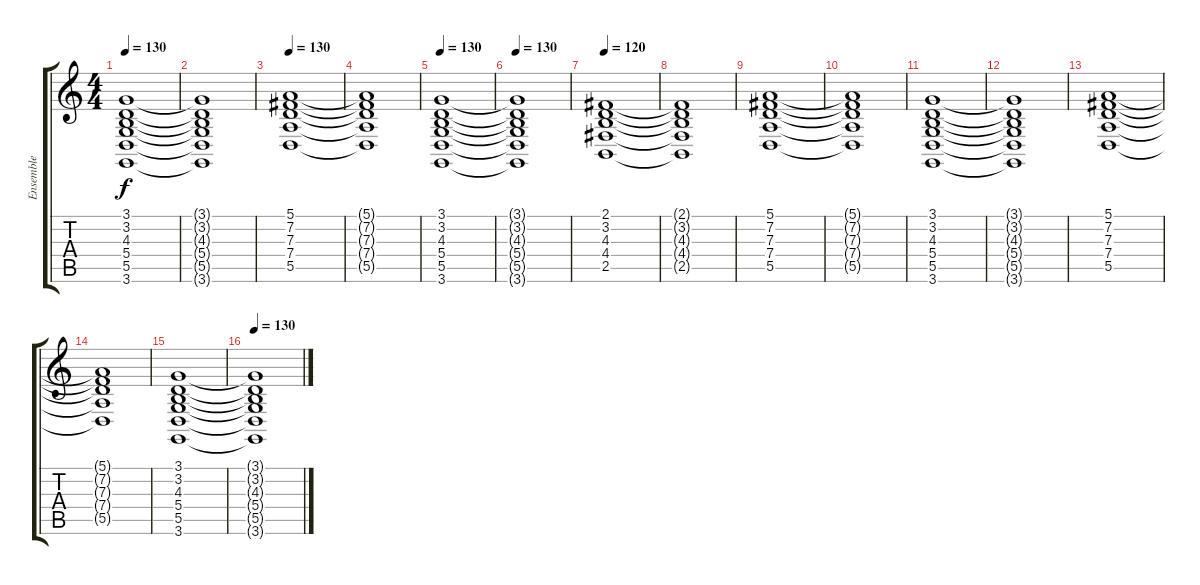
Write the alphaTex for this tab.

\track ("Ensemble" "Ensemble") {instrument stringensemble1}
\staff {score tabs}
\tuning (E4 B3 G3 D3 A2 E2) {hide}
\ts (4 4)
\tempo 130
\clef g2
\ks c
(3.1 3.2 4.3 5.4 5.5 3.6).1{dy f} |
(3.1{t} 3.2{t} 4.3{t} 5.4{t} 5.5{t} 3.6{t}).1 |
\tempo 130
(5.1 7.2 7.3 7.4 5.5).1 |
(5.1{t} 7.2{t} 7.3{t} 7.4{t} 5.5{t}).1 |
\tempo 130
(3.1 3.2 4.3 5.4 5.5 3.6).1 |
\tempo 130
(3.1{t} 3.2{t} 4.3{t} 5.4{t} 5.5{t} 3.6{t}).1 |
\section ("" "")
\tempo 120
(2.1 3.2 4.3 4.4 2.5).1 |
(2.1{t} 3.2{t} 4.3{t} 4.4{t} 2.5{t}).1 |
(5.1 7.2 7.3 7.4 5.5).1 |
(5.1{t} 7.2{t} 7.3{t} 7.4{t} 5.5{t}).1 |
(3.1 3.2 4.3 5.4 5.5 3.6).1 |
(3.1{t} 3.2{t} 4.3{t} 5.4{t} 5.5{t} 3.6{t}).1 |
(5.1 7.2 7.3 7.4 5.5).1 |
(5.1{t} 7.2{t} 7.3{t} 7.4{t} 5.5{t}).1 |
(3.1 3.2 4.3 5.4 5.5 3.6).1 |
\tempo 130
(3.1{t} 3.2{t} 4.3{t} 5.4{t} 5.5{t} 3.6{t}).1
